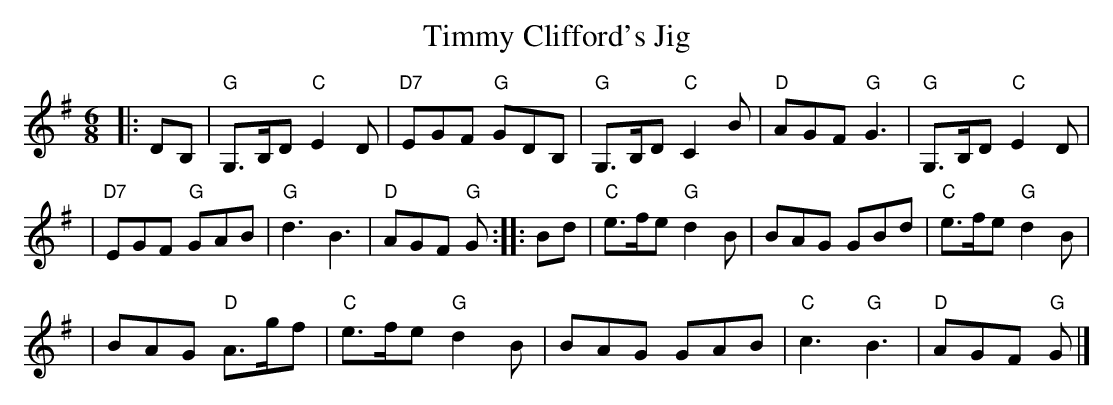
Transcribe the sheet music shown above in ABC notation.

X:1
T: Timmy Clifford's Jig
M: 6/8
K: G
|: DB, \
| "G"G,>B,D "C"E2D | "D7"EGF "G"GDB, | "G"G,>B,D "C"C2B | "D"AGF "G"G3 | "G"G,>B,D "C"E2D |
| "D7"EGF "G"GAB | "G"d3 B3 | "D"AGF "G"G :: Bd | "C"e>fe "G"d2B | BAG GBd | "C"e>fe "G"d2B |
| BAG "D"A>gf | "C"e>fe "G"d2B | BAG GAB | "C"c3 "G"B3 | "D"AGF "G"G |]
